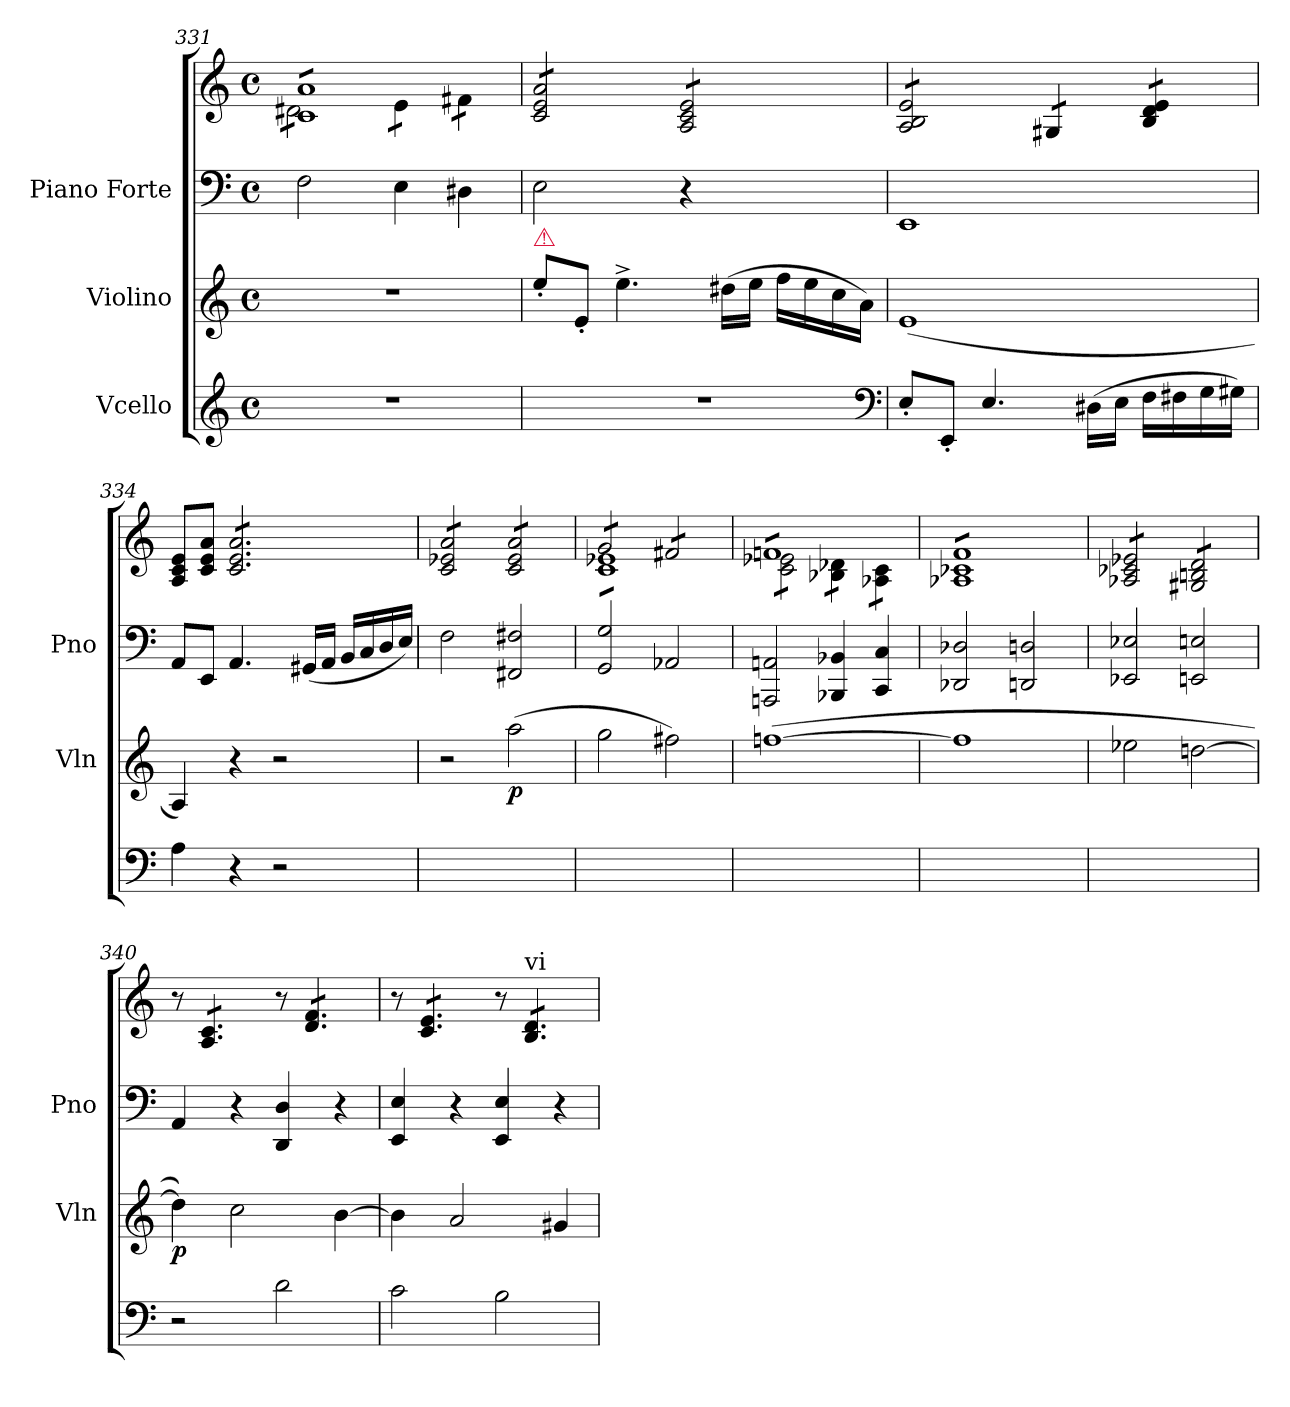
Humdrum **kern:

**kern	**kern	**dynam	**kern	**kern
*part3	*part2	*part2	*part1	*part1
*staff4	*staff3	*staff3	*staff2	*staff1
*I"Vcello	*I"Violino	*	*I"Piano Forte	*
*	*I'Vln	*	*I'Pno	*
*clefG2	*clefG2	*	*clefF4	*clefG2
*k[]	*k[]	*	*k[]	*k[]
*M4/4	*M4/4	*	*M4/4	*M4/4
*met(c)	*met(c)	*	*met(c)	*met(c)
=331	=331	=331	=331	=331
*	*	*	*	*^
*	*	*	*	*tremolo	*
1r	1r	.	2F\	8c 8aL	8d#X\L
.	.	.	.	8c 8a	8d#X\
.	.	.	.	8c 8a	8d#X\
.	.	.	.	8c 8a	8d#X\J
.	.	.	4E\	8c 8a	8e\L
.	.	.	.	8c 8a	8e\J
.	.	.	4D#X\	8c 8a	8f#X\L
.	.	.	.	8c 8aJ	8f#X\J
=332	=332	=332	=332	=332	=332
!	!LO:TX:a:color=crimson:t=⚠	!	!	!	!
*	*	*	*	*v	*v
1r	8ee'\L	.	2E\	8c/ 8e/ 8a/L
.	8e'/J	.	.	8c/ 8e/ 8a/
.	4.ee^<\	.	.	8c/ 8e/ 8a/
.	.	.	.	8c/ 8e/ 8a/J
.	.	.	4r	8A/ 8c/ 8e/L
.	(16dd#X\LL	.	.	8A/ 8c/ 8e/
.	16ee\JJ	.	.	.
.	16ff\LL	.	4ryy	8A/ 8c/ 8e/
.	16ee\	.	.	.
.	16cc\	.	.	8A/ 8c/ 8e/J
.	16a\JJ)	.	.	.
*clefF4	*	*	*	*
=333	=333	=333	=333	=333
8E'/L	(>1e	.	1EE	8A/ 8B/ 8e/L
8EE'/J	.	.	.	8A/ 8B/ 8e/
4.E/	.	.	.	8A/ 8B/ 8e/
.	.	.	.	8A/ 8B/ 8e/J
.	.	.	.	8G#X/L
(16D#X\LL	.	.	.	8G#X/J
16E\JJ	.	.	.	.
16F\LL	.	.	.	8B/ 8d/ 8e/L
16F#X\	.	.	.	.
16G\	.	.	.	8B/ 8d/ 8e/J
*	*	*	*	*Xtremolo
16G#X\JJ)	.	.	.	.
=334	=334	=334	=334	=334
4A\	4A/)	.	8AA/L	8A/ 8c/ 8e/L
.	.	.	8EE/J	8c/ 8e/ 8a/J
*	*	*	*	*tremolo
4r	4r	.	4.AA/	8c/ 8e/ 8a/L
.	.	.	.	8c/ 8e/ 8a/
2r	2r	.	.	8c/ 8e/ 8a/
.	.	.	(>16GG#X/LL	8c/ 8e/ 8a/
.	.	.	16AA/JJ	.
.	.	.	16BB/LL	8c/ 8e/ 8a/
.	.	.	16C/	.
.	.	.	16D/	8c/ 8e/ 8a/J
.	.	.	16E/JJ)	.
=335	=335	=335	=335	=335
1ryy	2r	.	2F\	8c/ 8e-X/ 8a/L
.	.	.	.	8c/ 8e-X/ 8a/
.	.	.	.	8c/ 8e-X/ 8a/
.	.	.	.	8c/ 8e-X/ 8a/J
.	(2aa\	p	2FF#X/ 2F#X/	8c/ 8e-/ 8a/L
.	.	.	.	8c/ 8e-/ 8a/
.	.	.	.	8c/ 8e-/ 8a/
.	.	.	.	8c/ 8e-/ 8a/J
=336	=336	=336	=336	=336
*	*	*	*	*^
1ryy	2gg\	.	2GG/ 2G/	8g/L	8c 8e-XL
.	.	.	.	8g/	8c 8e-X
.	.	.	.	8g/	8c 8e-X
.	.	.	.	8g/J	8c 8e-X
.	2ff#X\)	.	2AA-X/	8f#X/L	8c 8e-X
.	.	.	.	8f#X/	8c 8e-X
.	.	.	.	8f#X/	8c 8e-X
.	.	.	.	8f#X/J	8c 8e-XJ
=337	=337	=337	=337	=337	=337
1ryy	([1ffn	.	2AAAn/ 2AAn/	8fnL	8c\ 8e-X\L
.	.	.	.	8fn	8c\ 8e-X\
.	.	.	.	8fn	8c\ 8e-X\
.	.	.	.	8fn	8c\ 8e-X\J
.	.	.	4BBB-X/ 4BB-X/	8fn	8B-X\ 8d-X\L
.	.	.	.	8fn	8B-X\ 8d-X\J
.	.	.	4CC/ 4C/	8fn	8A-X\ 8c\L
.	.	.	.	8fnJ	8A-X\ 8c\J
*	*	*	*	*v	*v
=338	=338	=338	=338	=338
1ryy	1ff]	.	2DD-X/ 2D-X/	8A-X 8c-X 8fL
.	.	.	.	8A-X 8c-X 8f
.	.	.	.	8A-X 8c-X 8f
.	.	.	.	8A-X 8c-X 8f
.	.	.	2DDn/ 2Dn/	8A-X 8c-X 8f
.	.	.	.	8A-X 8c-X 8f
.	.	.	.	8A-X 8c-X 8f
.	.	.	.	8A-X 8c-X 8fJ
=339	=339	=339	=339	=339
1ryy	2ee-X\	.	2EE-X/ 2E-X/	8A-X/ 8c-X/ 8e-X/L
.	.	.	.	8A-X/ 8c-X/ 8e-X/
.	.	.	.	8A-X/ 8c-X/ 8e-X/
.	.	.	.	8A-X/ 8c-X/ 8e-X/J
.	[2ddn\	.	2EEn/ 2En/	8G#X/ 8Bn/ 8d/L
.	.	.	.	8G#X/ 8Bn/ 8d/
.	.	.	.	8G#X/ 8Bn/ 8d/
.	.	.	.	8G#X/ 8Bn/ 8d/J
=340	=340	=340	=340	=340
2r	4dd\])	p	4AA/	8r
.	.	.	.	8A/ 8c/L
.	2cc\	.	4r	8A/ 8c/
.	.	.	.	8A/ 8c/J
2d\	.	.	4DD/ 4D/	8r
.	.	.	.	8d/ 8f/L
.	[4b\	.	4r	8d/ 8f/
.	.	.	.	8d/ 8f/J
=341	=341	=341	=341	=341
2c\	4b\]	.	4EE/ 4E/	8r
.	.	.	.	8c/ 8e/L
.	2a/	.	4r	8c/ 8e/
.	.	.	.	8c/ 8e/J
2B\	.	.	4EE/ 4E/	8r
!	!	!	!	!LO:TX:a:t=vi
.	.	.	.	8B/ 8d/L
.	4g#X/	.	4r	8B/ 8d/
.	.	.	.	8B/ 8d/J
*	*	*	*	*Xtremolo
=	=	=	=	=
*-	*-	*-	*-	*-
